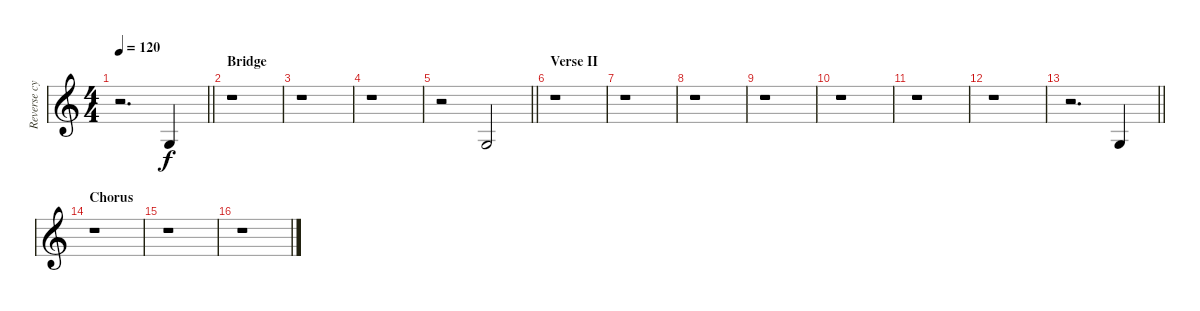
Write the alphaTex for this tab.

\track ("Reverse cymbal" "Reverse cy") {instrument reversecymbal}
\staff {score}
\tuning (E4 B3 G3 D3 A2 E2) {hide}
\ts (4 4)
\tempo 120
\clef g2
\barLineRight lightlight
\ks c
r.2{d dy f} 0.3.4 |
\section ("" "Bridge")
r.1 |
r.1 |
r.1 |
\barLineRight lightlight
r.2 0.3.2 |
\section ("" "Verse II")
r.1 |
r.1 |
r.1 |
r.1 |
r.1 |
r.1 |
r.1 |
\barLineRight lightlight
r.2{d} 0.3.4 |
\section ("" "Chorus")
r.1 |
r.1 |
r.1
